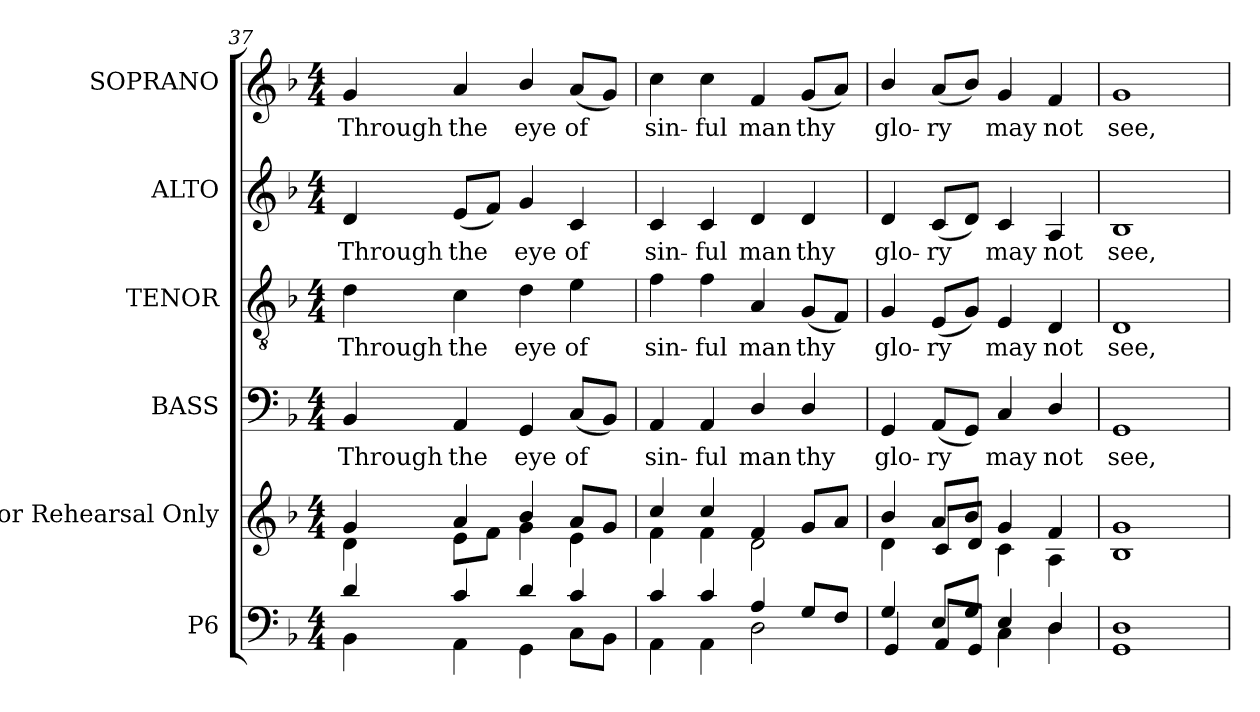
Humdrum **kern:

**kern	**kern	**kern	**text	**kern	**text	**kern	**text	**kern	**text
*part6	*part5	*part4	*part4	*part3	*part3	*part2	*part2	*part1	*part1
*staff6	*staff5	*staff4	*staff4	*staff3	*staff3	*staff2	*staff2	*staff1	*staff1
*I"P6	*I"For Rehearsal Only	*I"BASS	*	*I"TENOR	*	*I"ALTO	*	*I"SOPRANO	*
*	*	*I'B.	*	*I'T.	*	*I'A.	*	*I'S.	*
!!LO:LB:g=z
*clefF4	*clefG2	*clefF4	*	*clefGv2	*	*clefG2	*	*clefG2	*
*	*	*	*	*ITrd7c12	*	*	*	*	*
*k[b-]	*k[b-]	*k[b-]	*	*k[b-]	*	*k[b-]	*	*k[b-]	*
*F:	*F:	*F:	*	*F:	*	*F:	*	*F:	*
*M4/4	*M4/4	*M4/4	*	*M4/4	*	*M4/4	*	*M4/4	*
=37	=37	=37	=37	=37	=37	=37	=37	=37	=37
*^	*^	*	*	*	*	*	*	*	*
!	!	!	!	!	!LO:LY:b:color=#000000	!	!	!	!	!	!
!	!	!	!	!	!	!	!LO:LY:b:color=#000000	!	!	!	!
!	!	!	!	!	!	!	!	!	!LO:LY:b:color=#000000	!	!
!	!	!	!	!	!	!	!	!	!	!	!LO:LY:b:color=#000000
4di/	4BB-i\	4gi/	4di\	4BB-i/	Through	4Di\	Through	4di/	Through	4gi/	Through
!	!	!	!	!	!LO:LY:b:color=#000000	!	!	!	!	!	!
!	!	!	!	!	!	!	!LO:LY:b:color=#000000	!	!	!	!
!	!	!	!	!	!	!	!	!	!LO:LY:b:color=#000000	!	!
!	!	!	!	!	!	!	!	!	!	!	!LO:LY:b:color=#000000
4ci/	4AAi\	4ai/	8ei\L	4AAi/	the	4Ci\	the	(8ei/L	the	4ai/	the
.	.	.	8fi\J	.	.	.	.	8fi/J)	.	.	.
!	!	!	!	!	!LO:LY:b:color=#000000	!	!	!	!	!	!
!	!	!	!	!	!	!	!LO:LY:b:color=#000000	!	!	!	!
!	!	!	!	!	!	!	!	!	!LO:LY:b:color=#000000	!	!
!	!	!	!	!	!	!	!	!	!	!	!LO:LY:b:color=#000000
4di/	4GGi\	4b-i/	4gi\	4GGi/	eye	4Di\	eye	4gi/	eye	4b-i/	eye
!	!	!	!	!	!LO:LY:b:color=#000000	!	!	!	!	!	!
!	!	!	!	!	!	!	!LO:LY:b:color=#000000	!	!	!	!
!	!	!	!	!	!	!	!	!	!LO:LY:b:color=#000000	!	!
!	!	!	!	!	!	!	!	!	!	!	!LO:LY:b:color=#000000
4ci/	8Ci\L	8ai/L	4ei\	(8Ci/L	of	4Ei\	of	4ci/	of	(8ai/L	of
.	8BB-i\J	8gi/J	.	8BB-i/J)	.	.	.	.	.	8gi/J)	.
=38	=38	=38	=38	=38	=38	=38	=38	=38	=38	=38	=38
!	!	!	!	!	!LO:LY:b:color=#000000	!	!	!	!	!	!
!	!	!	!	!	!	!	!LO:LY:b:color=#000000	!	!	!	!
!	!	!	!	!	!	!	!	!	!LO:LY:b:color=#000000	!	!
!	!	!	!	!	!	!	!	!	!	!	!LO:LY:b:color=#000000
4ci/	4AAi\	4cci/	4fi\	4AAi/	sin-	4Fi\	sin-	4ci/	sin-	4cci\	sin-
!	!	!	!	!	!LO:LY:b:color=#000000	!	!	!	!	!	!
!	!	!	!	!	!	!	!LO:LY:b:color=#000000	!	!	!	!
!	!	!	!	!	!	!	!	!	!LO:LY:b:color=#000000	!	!
!	!	!	!	!	!	!	!	!	!	!	!LO:LY:b:color=#000000
4ci/	4AAi\	4cci/	4fi\	4AAi/	-ful	4Fi\	-ful	4ci/	-ful	4cci\	-ful
!	!	!	!	!	!LO:LY:b:color=#000000	!	!	!	!	!	!
!	!	!	!	!	!	!	!LO:LY:b:color=#000000	!	!	!	!
!	!	!	!	!	!	!	!	!	!LO:LY:b:color=#000000	!	!
!	!	!	!	!	!	!	!	!	!	!	!LO:LY:b:color=#000000
4Ai/	2Di\	4fi/	2di\	4Di/	man	4AAi/	man	4di/	man	4fi/	man
!	!	!	!	!	!LO:LY:b:color=#000000	!	!	!	!	!	!
!	!	!	!	!	!	!	!LO:LY:b:color=#000000	!	!	!	!
!	!	!	!	!	!	!	!	!	!LO:LY:b:color=#000000	!	!
!	!	!	!	!	!	!	!	!	!	!	!LO:LY:b:color=#000000
8Gi/L	.	8gi/L	.	4Di/	thy	(8GGi/L	thy	4di/	thy	(8gi/L	thy
8Fi/J	.	8ai/J	.	.	.	8FFi/J)	.	.	.	8ai/J)	.
=39	=39	=39	=39	=39	=39	=39	=39	=39	=39	=39	=39
!	!	!	!	!	!LO:LY:b:color=#000000	!	!	!	!	!	!
!	!	!	!	!	!	!	!LO:LY:b:color=#000000	!	!	!	!
!	!	!	!	!	!	!	!	!	!LO:LY:b:color=#000000	!	!
!	!	!	!	!	!	!	!	!	!	!	!LO:LY:b:color=#000000
4Gi/	4GGi/	4b-i/	4di\	4GGi/	glo-	4GGi/	glo-	4di/	glo-	4b-i/	glo-
!	!	!	!	!	!LO:LY:b:color=#000000	!	!	!	!	!	!
!	!	!	!	!	!	!	!LO:LY:b:color=#000000	!	!	!	!
!	!	!	!	!	!	!	!	!	!LO:LY:b:color=#000000	!	!
!	!	!	!	!	!	!	!	!	!	!	!LO:LY:b:color=#000000
8Ei/L	8AAi/L	8ai/L	8ci/L	(8AAi/L	-ry	(8EEi/L	-ry	(8ci/L	-ry	(8ai/L	-ry
8Gi/J	8GGi/J	8b-i/J	8di/J	8GGi/J)	.	8GGi/J)	.	8di/J)	.	8b-i/J)	.
!	!	!	!	!	!LO:LY:b:color=#000000	!	!	!	!	!	!
!	!	!	!	!	!	!	!LO:LY:b:color=#000000	!	!	!	!
!	!	!	!	!	!	!	!	!	!LO:LY:b:color=#000000	!	!
!	!	!	!	!	!	!	!	!	!	!	!LO:LY:b:color=#000000
4Ei/	4Ci\	4gi/	4ci\	4Ci/	may	4EEi/	may	4ci/	may	4gi/	may
!	!	!	!	!	!LO:LY:b:color=#000000	!	!	!	!	!	!
!	!	!	!	!	!	!	!LO:LY:b:color=#000000	!	!	!	!
!	!	!	!	!	!	!	!	!	!LO:LY:b:color=#000000	!	!
!	!	!	!	!	!	!	!	!	!	!	!LO:LY:b:color=#000000
4Di/	4Di\	4fi/	4Ai\	4Di/	not	4DDi/	not	4Ai/	not	4fi/	not
=40	=40	=40	=40	=40	=40	=40	=40	=40	=40	=40	=40
!	!	!	!	!	!LO:LY:b:color=#000000	!	!	!	!	!	!
!	!	!	!	!	!	!	!LO:LY:b:color=#000000	!	!	!	!
!	!	!	!	!	!	!	!	!	!LO:LY:b:color=#000000	!	!
!	!	!	!	!	!	!	!	!	!	!	!LO:LY:b:color=#000000
1Di	1GGi	1gi	1B-i	1GGi	see,	1DDi	see,	1B-i	see,	1gi	see,
*v	*v	*	*	*	*	*	*	*	*	*	*
*	*v	*v	*	*	*	*	*	*	*	*
=	=	=	=	=	=	=	=	=	=
*-	*-	*-	*-	*-	*-	*-	*-	*-	*-
